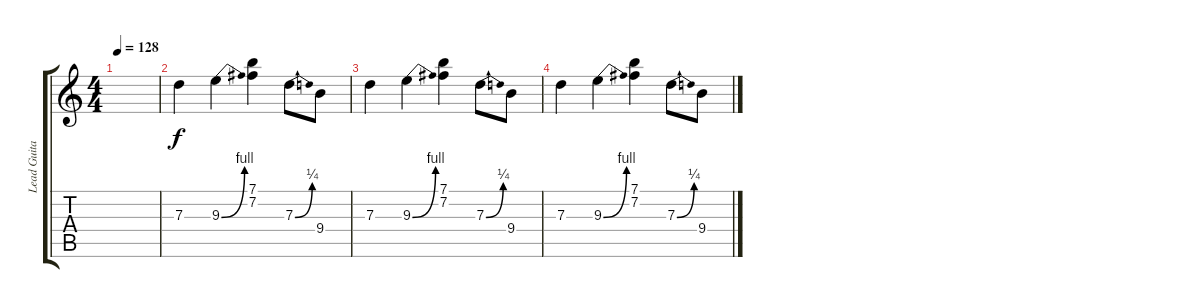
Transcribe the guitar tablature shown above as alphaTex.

\track ("Lead Guitar" "Lead Guita") {instrument electricguitarclean}
\staff {score tabs}
\tuning (E4 B3 G3 D3 A2 E2) {hide}
\ts (4 4)
\tempo 128
\clef g2
\ks c
|
7.3.4 9.3{be (bend 0 0 60 4)}.4 (7.1 7.2).4 7.3{be (bend 0 0 60 1)}.8 9.4.8 |
7.3.4 9.3{be (bend 0 0 60 4)}.4 (7.1 7.2).4 7.3{be (bend 0 0 60 1)}.8 9.4.8 |
7.3.4 9.3{be (bend 0 0 60 4)}.4 (7.1 7.2).4 7.3{be (bend 0 0 60 1)}.8 9.4.8
